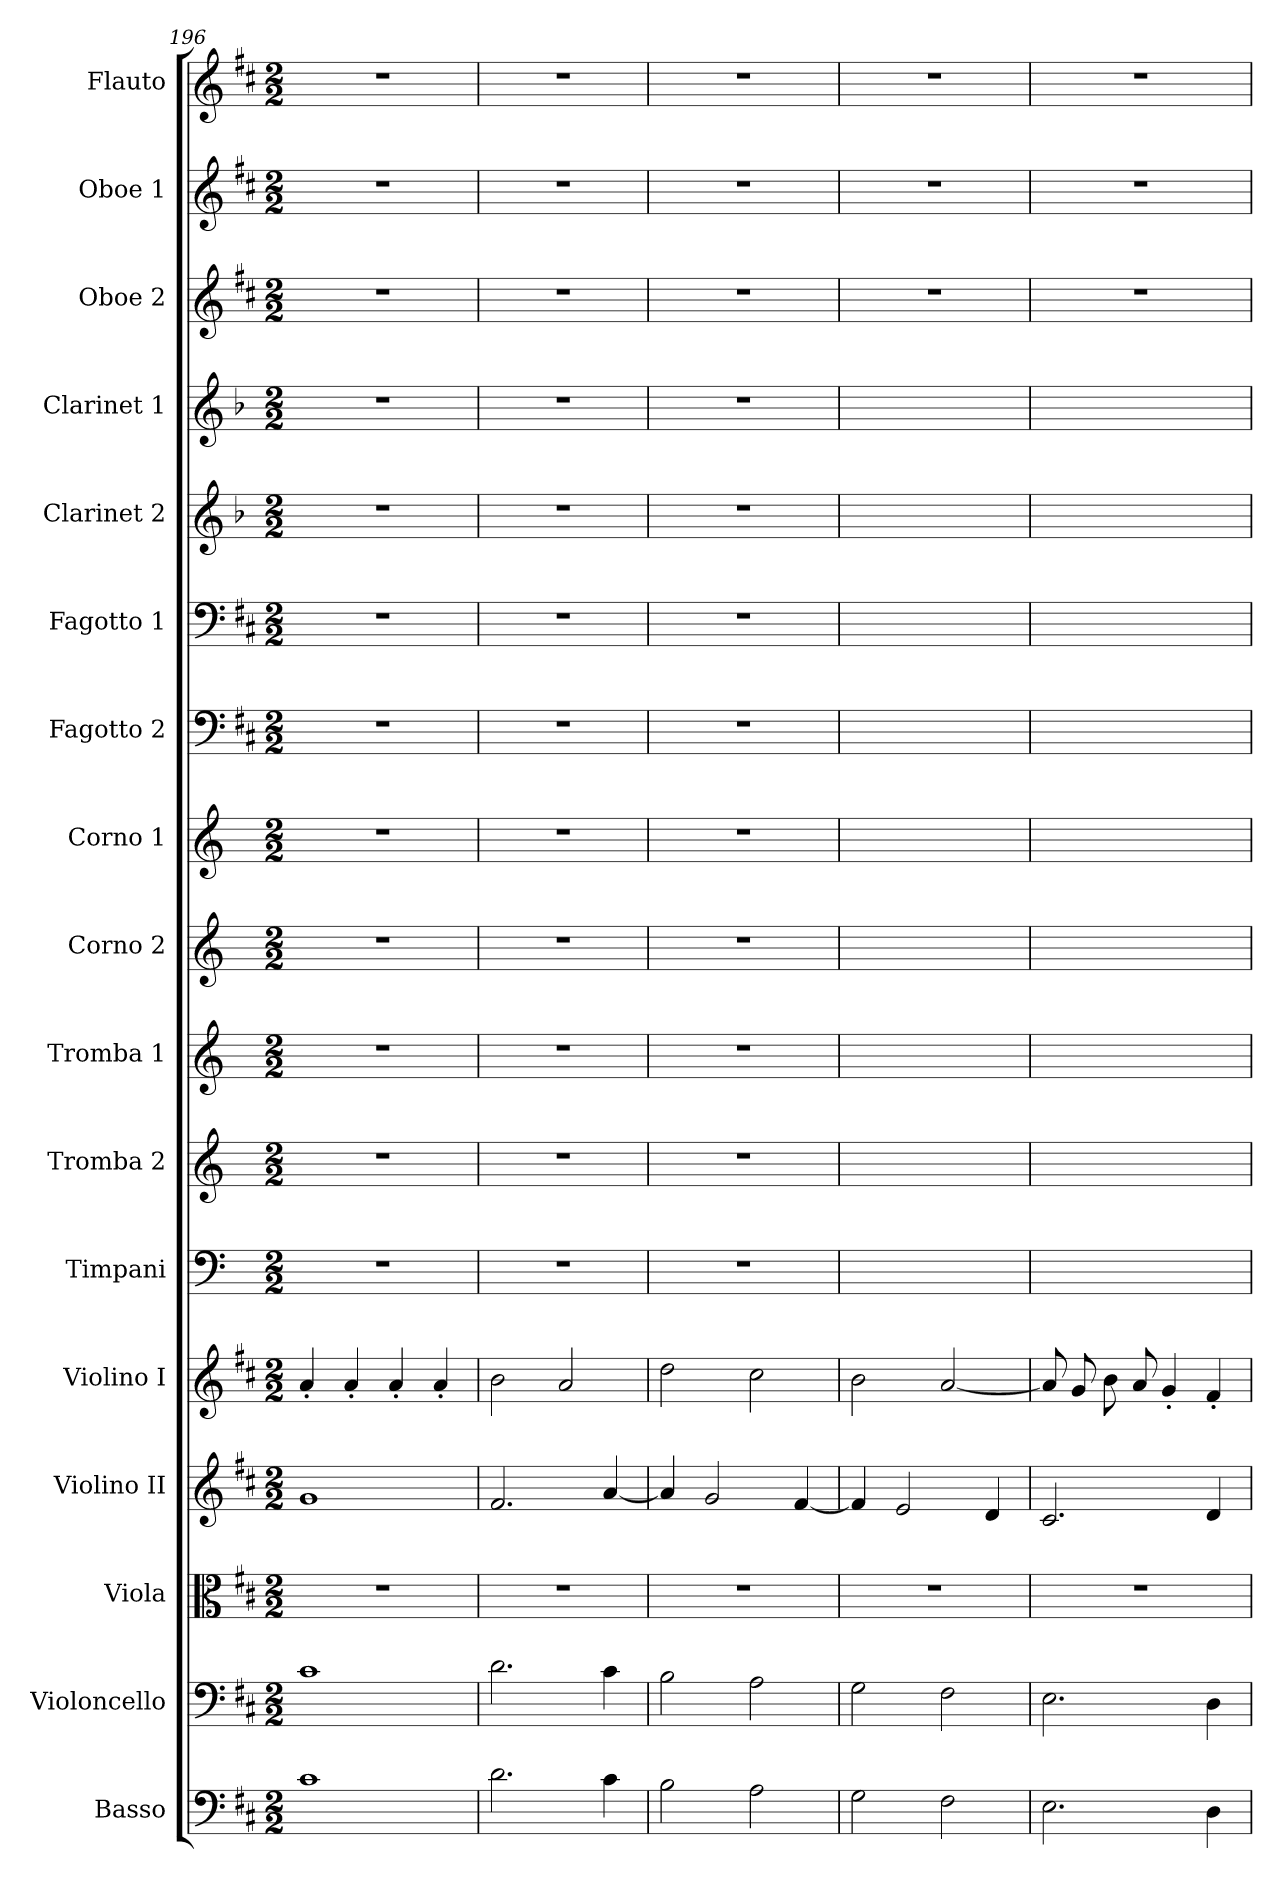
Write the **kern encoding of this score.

**kern	**kern	**kern	**kern	**kern	**kern	**kern	**kern	**kern	**kern	**kern	**kern	**kern	**kern	**kern	**kern	**kern
*part17	*part16	*part15	*part14	*part13	*part12	*part11	*part10	*part9	*part8	*part7	*part6	*part5	*part4	*part3	*part2	*part1
*staff17	*staff16	*staff15	*staff14	*staff13	*staff12	*staff11	*staff10	*staff9	*staff8	*staff7	*staff6	*staff5	*staff4	*staff3	*staff2	*staff1
*I"Basso	*I"Violoncello	*I"Viola	*I"Violino II	*I"Violino I	*I"Timpani	*I"Tromba 2	*I"Tromba 1	*I"Corno 2	*I"Corno 1	*I"Fagotto 2	*I"Fagotto 1	*I"Clarinet 2	*I"Clarinet 1	*I"Oboe 2	*I"Oboe 1	*I"Flauto
*	*I'Vc	*I'Vla	*I'Vln	*I'Vln	*	*	*	*	*	*	*	*I'Cl	*I'Cl	*I'Ob	*I'Ob	*I'Fl
*clefF4	*clefF4	*clefC3	*clefG2	*clefG2	*clefF4	*clefG2	*clefG2	*clefG2	*clefG2	*clefF4	*clefF4	*clefG2	*clefG2	*clefG2	*clefG2	*clefG2
*ITrd7c12	*	*	*	*	*	*ITrd-1c-2	*ITrd-1c-2	*ITrd6c10	*ITrd6c10	*	*	*ITrd2c3	*ITrd2c3	*	*	*
*k[f#c#]	*k[f#c#]	*k[f#c#]	*k[f#c#]	*k[f#c#]	*	*	*	*	*	*k[f#c#]	*k[f#c#]	*k[f#c#]	*k[f#c#]	*k[f#c#]	*k[f#c#]	*k[f#c#]
*M2/2	*M2/2	*M2/2	*M2/2	*M2/2	*M2/2	*M2/2	*M2/2	*M2/2	*M2/2	*M2/2	*M2/2	*M2/2	*M2/2	*M2/2	*M2/2	*M2/2
=196	=196	=196	=196	=196	=196	=196	=196	=196	=196	=196	=196	=196	=196	=196	=196	=196
1C#	1c#	1r	1g	4a'	1r	1r	1r	1r	1r	1r	1r	1r	1r	1r	1r	1r
.	.	.	.	4a'	.	.	.	.	.	.	.	.	.	.	.	.
.	.	.	.	4a'	.	.	.	.	.	.	.	.	.	.	.	.
.	.	.	.	4a'	.	.	.	.	.	.	.	.	.	.	.	.
=197	=197	=197	=197	=197	=197	=197	=197	=197	=197	=197	=197	=197	=197	=197	=197	=197
2.D	2.d	1r	2.f#	2b	1r	1r	1r	1r	1r	1r	1r	1r	1r	1r	1r	1r
.	.	.	.	2a	.	.	.	.	.	.	.	.	.	.	.	.
4C#	4c#	.	[4a	.	.	.	.	.	.	.	.	.	.	.	.	.
=198	=198	=198	=198	=198	=198	=198	=198	=198	=198	=198	=198	=198	=198	=198	=198	=198
2BB	2B	1r	4a]	2dd	1r	1r	1r	1r	1r	1r	1r	1r	1r	1r	1r	1r
.	.	.	2g	.	.	.	.	.	.	.	.	.	.	.	.	.
2AA	2A	.	.	2cc#	.	.	.	.	.	.	.	.	.	.	.	.
.	.	.	[4f#	.	.	.	.	.	.	.	.	.	.	.	.	.
=199	=199	=199	=199	=199	=199	=199	=199	=199	=199	=199	=199	=199	=199	=199	=199	=199
2GG	2G	1r	4f#]	2b	1ryy	1ryy	1ryy	1ryy	1ryy	1ryy	1ryy	1ryy	1ryy	1r	1r	1r
.	.	.	2e	.	.	.	.	.	.	.	.	.	.	.	.	.
2FF#	2F#	.	.	[2a	.	.	.	.	.	.	.	.	.	.	.	.
.	.	.	4d	.	.	.	.	.	.	.	.	.	.	.	.	.
=200	=200	=200	=200	=200	=200	=200	=200	=200	=200	=200	=200	=200	=200	=200	=200	=200
2.EE	2.E	1r	2.c#	8a]	1ryy	1ryy	1ryy	1ryy	1ryy	1ryy	1ryy	1ryy	1ryy	1r	1r	1r
.	.	.	.	8g	.	.	.	.	.	.	.	.	.	.	.	.
.	.	.	.	8b	.	.	.	.	.	.	.	.	.	.	.	.
.	.	.	.	8a	.	.	.	.	.	.	.	.	.	.	.	.
.	.	.	.	4g'	.	.	.	.	.	.	.	.	.	.	.	.
4DD	4D	.	4d	4f#'	.	.	.	.	.	.	.	.	.	.	.	.
=	=	=	=	=	=	=	=	=	=	=	=	=	=	=	=	=
*-	*-	*-	*-	*-	*-	*-	*-	*-	*-	*-	*-	*-	*-	*-	*-	*-
